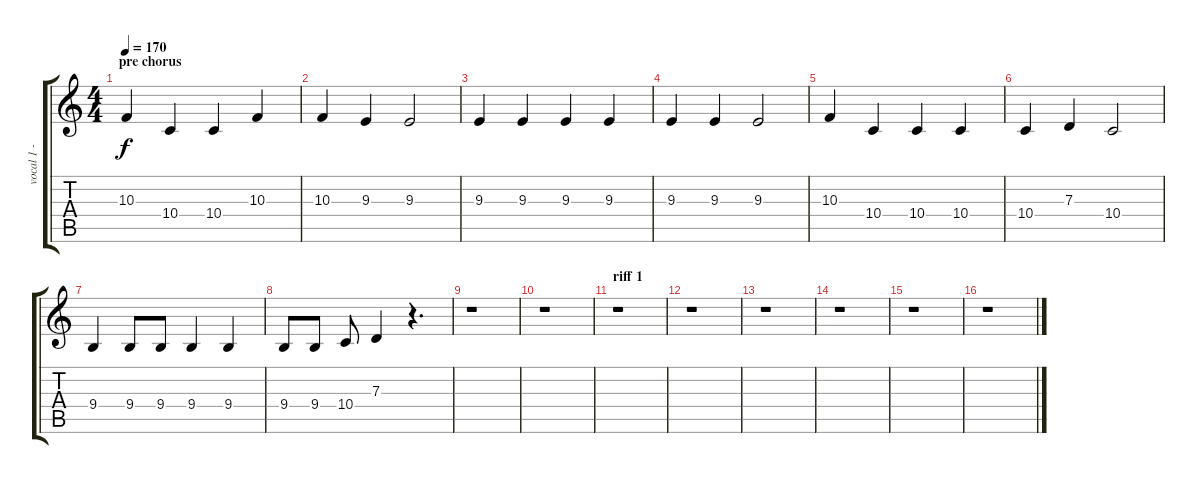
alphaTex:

\track ("vocal 1 - Megat" "vocal 1 - ") {instrument lead2sawtooth}
\staff {score tabs}
\tuning (E4 B3 G3 D3 A2 E2) {hide}
\ts (4 4)
\section ("" "pre chorus")
\tempo 170
\clef g2
\ks c
10.3.4{dy f} 10.4.4 10.4.4 10.3.4 |
10.3.4 9.3.4 9.3.2 |
9.3.4 9.3.4 9.3.4 9.3.4 |
9.3.4 9.3.4 9.3.2 |
10.3.4 10.4.4 10.4.4 10.4.4 |
10.4.4 7.3.4 10.4.2 |
9.4.4 9.4.8 9.4.8 9.4.4 9.4.4 |
9.4.8 9.4.8 10.4.8 7.3.4 r.4{d} |
r.1 |
r.1 |
\section ("" "riff 1")
r.1 |
r.1 |
r.1 |
r.1 |
r.1 |
r.1
